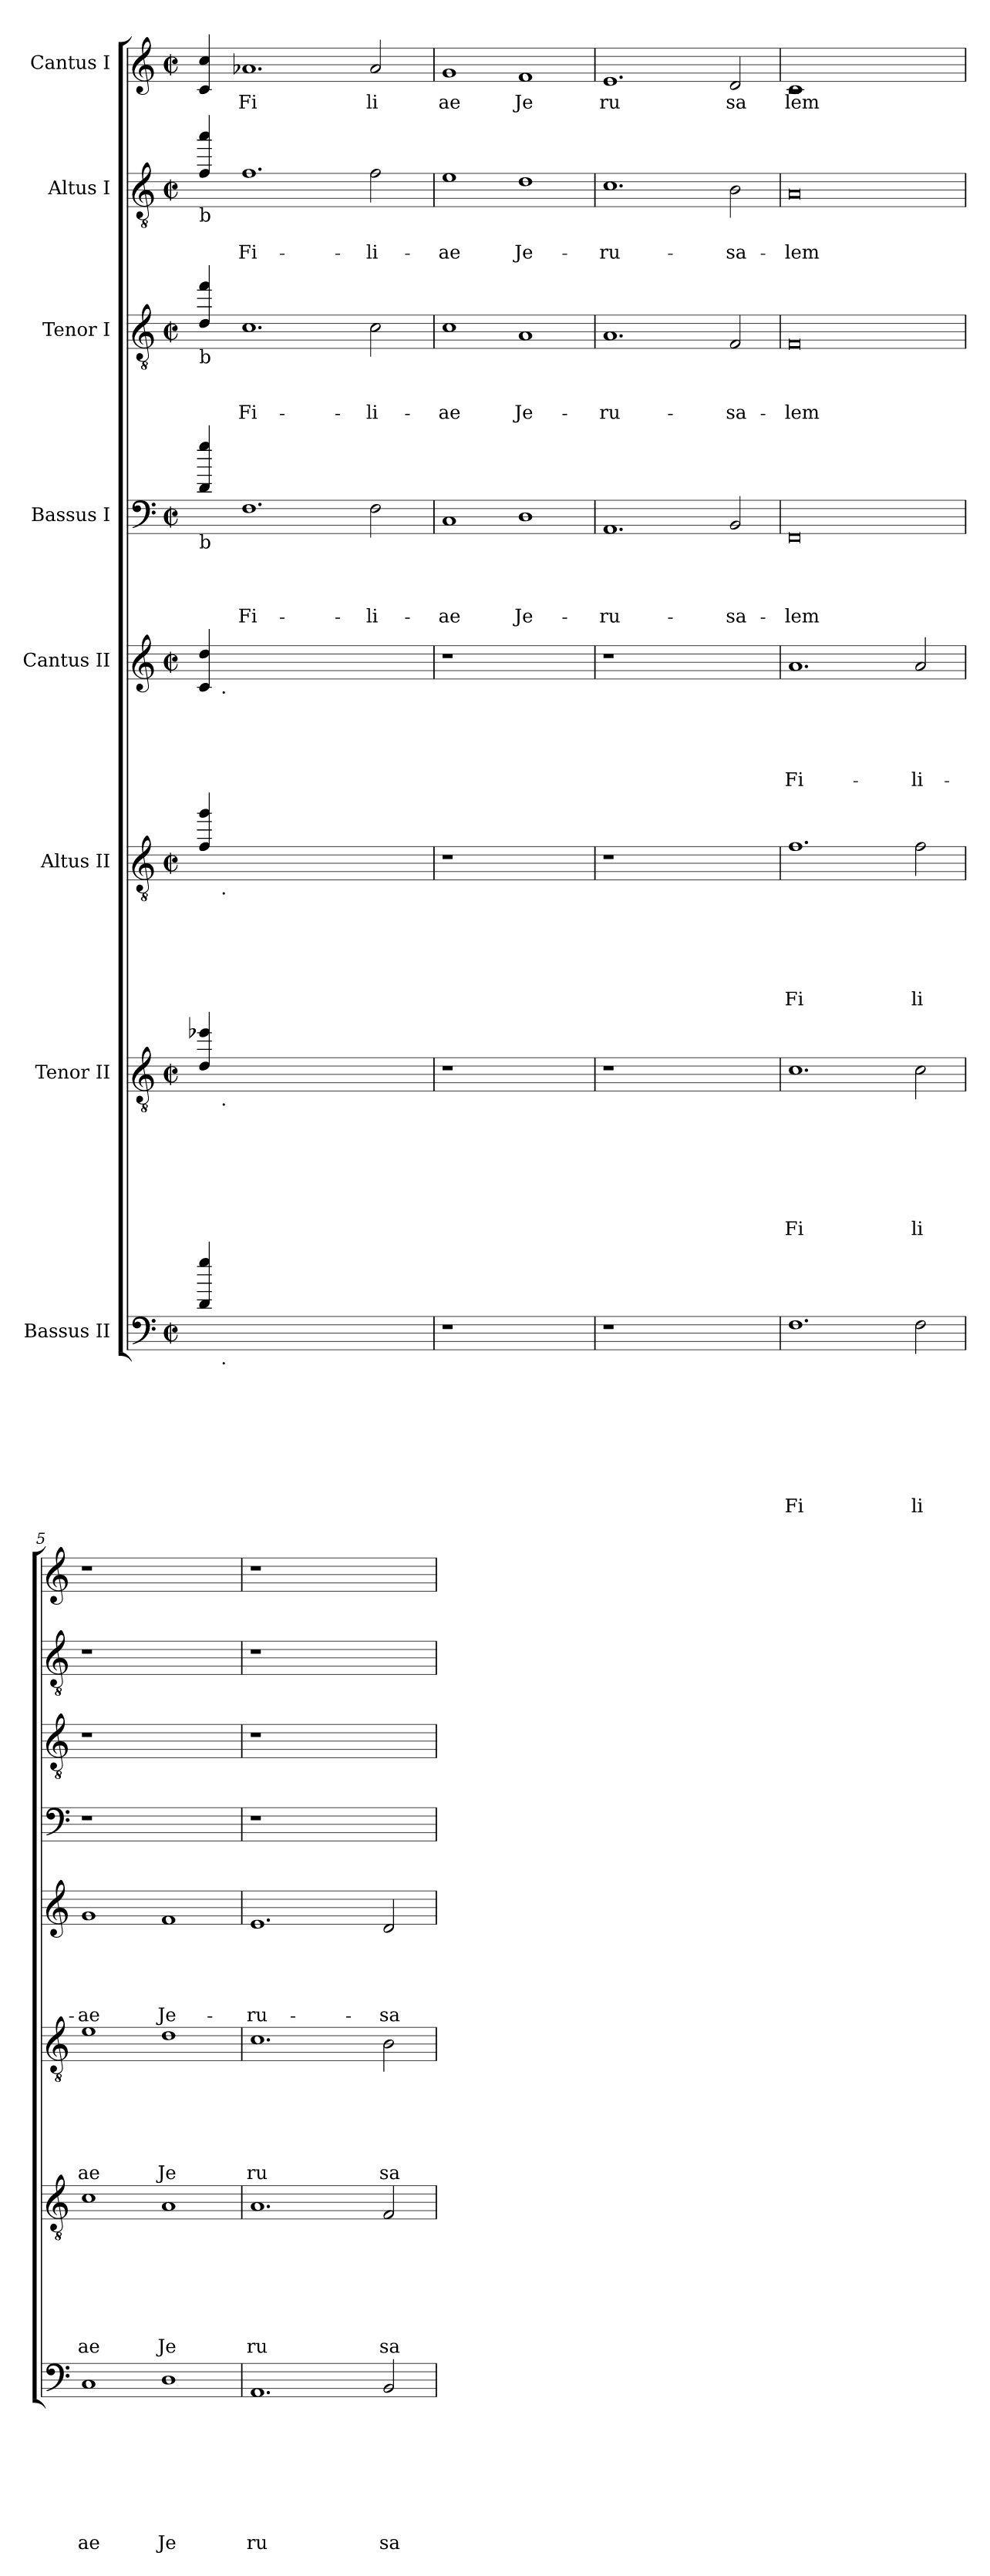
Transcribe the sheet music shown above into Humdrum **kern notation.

**kern	**text	**text	**text	**text	**text	**text	**text	**text	**kern	**text	**text	**text	**text	**text	**text	**text	**kern	**text	**text	**text	**text	**text	**text	**kern	**text	**text	**text	**text	**text	**kern	**text	**text	**text	**text	**kern	**text	**text	**text	**kern	**text	**text	**kern	**text
*part8	*part8	*part8	*part8	*part8	*part8	*part8	*part8	*part8	*part7	*part7	*part7	*part7	*part7	*part7	*part7	*part7	*part6	*part6	*part6	*part6	*part6	*part6	*part6	*part5	*part5	*part5	*part5	*part5	*part5	*part4	*part4	*part4	*part4	*part4	*part3	*part3	*part3	*part3	*part2	*part2	*part2	*part1	*part1
*staff8	*staff8	*staff8	*staff8	*staff8	*staff8	*staff8	*staff8	*staff8	*staff7	*staff7	*staff7	*staff7	*staff7	*staff7	*staff7	*staff7	*staff6	*staff6	*staff6	*staff6	*staff6	*staff6	*staff6	*staff5	*staff5	*staff5	*staff5	*staff5	*staff5	*staff4	*staff4	*staff4	*staff4	*staff4	*staff3	*staff3	*staff3	*staff3	*staff2	*staff2	*staff2	*staff1	*staff1
*I"Bassus II	*	*	*	*	*	*	*	*	*I"Tenor II	*	*	*	*	*	*	*	*I"Altus II	*	*	*	*	*	*	*I"Cantus II	*	*	*	*	*	*I"Bassus I	*	*	*	*	*I"Tenor I	*	*	*	*I"Altus I	*	*	*I"Cantus I	*
*clefF4	*	*	*	*	*	*	*	*	*clefGv2	*	*	*	*	*	*	*	*clefGv2	*	*	*	*	*	*	*clefG2	*	*	*	*	*	*clefF4	*	*	*	*	*clefGv2	*	*	*	*clefGv2	*	*	*clefG2	*
*k[]	*	*	*	*	*	*	*	*	*k[]	*	*	*	*	*	*	*	*k[]	*	*	*	*	*	*	*k[]	*	*	*	*	*	*k[]	*	*	*	*	*k[]	*	*	*	*k[]	*	*	*k[]	*
*C:	*	*	*	*	*	*	*	*	*C:	*	*	*	*	*	*	*	*C:	*	*	*	*	*	*	*C:	*	*	*	*	*	*C:	*	*	*	*	*C:	*	*	*	*C:	*	*	*C:	*
*M2/2	*	*	*	*	*	*	*	*	*M2/2	*	*	*	*	*	*	*	*M2/2	*	*	*	*	*	*	*M2/2	*	*	*	*	*	*M2/2	*	*	*	*	*M2/2	*	*	*	*M2/2	*	*	*M2/2	*
*met(c|)	*	*	*	*	*	*	*	*	*met(c|)	*	*	*	*	*	*	*	*met(c|)	*	*	*	*	*	*	*met(c|)	*	*	*	*	*	*met(c|)	*	*	*	*	*met(c|)	*	*	*	*met(c|)	*	*	*met(c|)	*
=1	=1	=1	=1	=1	=1	=1	=1	=1	=1	=1	=1	=1	=1	=1	=1	=1	=1	=1	=1	=1	=1	=1	=1	=1	=1	=1	=1	=1	=1	=1	=1	=1	=1	=1	=1	=1	=1	=1	=1	=1	=1	=1	=1
!	!	!	!	!	!	!	!	!	!	!	!	!	!	!	!	!	!	!	!	!	!	!	!	!	!	!	!	!	!	!	!	!	!	!	!	!	!	!	!LO:TX:b:t=b	!	!	!	!
!	!	!	!	!	!	!	!	!	!	!	!	!	!	!	!	!	!	!	!	!	!	!	!	!	!	!	!	!	!	!	!	!	!	!	!LO:TX:b:t=b	!	!	!	!	!	!	!	!
!	!	!	!	!	!	!	!	!	!	!	!	!	!	!	!	!	!	!	!	!	!	!	!	!	!	!	!	!	!	!LO:TX:b:t=b	!	!	!	!	!	!	!	!	!	!	!	!	!
!	!	!	!	!	!	!	!	!	!	!	!	!	!	!	!	!	!	!	!	!	!	!	!	!LO:TX:b:t=b	!	!	!	!	!	!	!	!	!	!	!	!	!	!	!	!	!	!	!
!	!	!	!	!	!	!	!	!	!	!	!	!	!	!	!	!	!LO:TX:b:t=b	!	!	!	!	!	!	!	!	!	!	!	!	!	!	!	!	!	!	!	!	!	!	!	!	!	!
!	!	!	!	!	!	!	!	!	!LO:TX:b:t=b	!	!	!	!	!	!	!	!	!	!	!	!	!	!	!	!	!	!	!	!	!	!	!	!	!	!	!	!	!	!	!	!	!	!
!LO:TX:b:t=b	!	!	!	!	!	!	!	!	!	!	!	!	!	!	!	!	!	!	!	!	!	!	!	!	!	!	!	!	!	!	!	!	!	!	!	!	!	!	!	!	!	!	!
*^	*	*	*	*	*	*	*	*	*^	*	*	*	*	*	*	*	*^	*	*	*	*	*	*	*^	*	*	*	*	*	*	*	*	*	*	*	*	*	*	*	*	*	*	*
4d/ 4gg/	8ryy	.	.	.	.	.	.	.	.	4d/ 4ee-X/	8ryy	.	.	.	.	.	.	.	4f/ 4gg/	8ryy	.	.	.	.	.	.	4c/ 4dd/	8ryy	.	.	.	.	.	4d/ 4gg/	.	.	.	.	4d/ 4ff/	.	.	.	4f/ 4aa/	.	.	4c/ 4cc/	.
!	!	!	!	!	!	!	!	!	!	!	!	!	!	!	!	!	!	!	!	!	!	!	!	!	!	!	!	!LO:TX:b:t=.	!	!	!	!	!	!	!	!	!	!	!	!	!	!	!	!	!	!	!
!	!	!	!	!	!	!	!	!	!	!	!	!	!	!	!	!	!	!	!	!LO:TX:b:t=.	!	!	!	!	!	!	!	!	!	!	!	!	!	!	!	!	!	!	!	!	!	!	!	!	!	!	!
!	!	!	!	!	!	!	!	!	!	!	!LO:TX:b:t=.	!	!	!	!	!	!	!	!	!	!	!	!	!	!	!	!	!	!	!	!	!	!	!	!	!	!	!	!	!	!	!	!	!	!	!	!
!	!LO:TX:b:t=.	!	!	!	!	!	!	!	!	!	!	!	!	!	!	!	!	!	!	!	!	!	!	!	!	!	!	!	!	!	!	!	!	!	!	!	!	!	!	!	!	!	!	!	!	!	!
.	1ryy	.	.	.	.	.	.	.	.	.	1ryy	.	.	.	.	.	.	.	.	1ryy	.	.	.	.	.	.	.	1ryy	.	.	.	.	.	.	.	.	.	.	.	.	.	.	.	.	.	.	.
!	!	!	!	!	!	!	!	!	!	!	!	!	!	!	!	!	!	!	!	!	!	!	!	!	!	!	!	!	!	!	!	!	!	!	!	!	!	!LO:LY:b	!	!	!	!LO:LY:b	!	!	!LO:LY:b	!	!LO:LY:b
0ryy	.	.	.	.	.	.	.	.	.	0ryy	.	.	.	.	.	.	.	.	0ryy	.	.	.	.	.	.	.	0ryy	.	.	.	.	.	.	1.F	.	.	.	Fi-	1.c	.	.	Fi-	1.f	.	Fi-	1.a-X	Fi
.	1ryy	.	.	.	.	.	.	.	.	.	1ryy	.	.	.	.	.	.	.	.	1ryy	.	.	.	.	.	.	.	1ryy	.	.	.	.	.	.	.	.	.	.	.	.	.	.	.	.	.	.	.
!	!	!	!	!	!	!	!	!	!	!	!	!	!	!	!	!	!	!	!	!	!	!	!	!	!	!	!	!	!	!	!	!	!	!	!	!	!	!LO:LY:b	!	!	!	!LO:LY:b	!	!	!LO:LY:b	!	!LO:LY:b
.	.	.	.	.	.	.	.	.	.	.	.	.	.	.	.	.	.	.	.	.	.	.	.	.	.	.	.	.	.	.	.	.	.	2F\	.	.	.	-li-	2c\	.	.	-li-	2f\	.	-li-	2a-/	li
.	8ryy	.	.	.	.	.	.	.	.	.	8ryy	.	.	.	.	.	.	.	.	8ryy	.	.	.	.	.	.	.	8ryy	.	.	.	.	.	.	.	.	.	.	.	.	.	.	.	.	.	.	.
=2	=2	=2	=2	=2	=2	=2	=2	=2	=2	=2	=2	=2	=2	=2	=2	=2	=2	=2	=2	=2	=2	=2	=2	=2	=2	=2	=2	=2	=2	=2	=2	=2	=2	=2	=2	=2	=2	=2	=2	=2	=2	=2	=2	=2	=2	=2	=2
!	!	!	!	!	!	!	!	!	!	!	!	!	!	!	!	!	!	!	!	!	!	!	!	!	!	!	!	!	!	!	!	!	!	!	!	!	!	!LO:LY:b	!	!	!	!LO:LY:b	!	!	!LO:LY:b	!	!LO:LY:b
*v	*v	*	*	*	*	*	*	*	*	*	*	*	*	*	*	*	*	*	*v	*v	*	*	*	*	*	*	*v	*v	*	*	*	*	*	*	*	*	*	*	*	*	*	*	*	*	*	*	*
*	*	*	*	*	*	*	*	*	*v	*v	*	*	*	*	*	*	*	*	*	*	*	*	*	*	*	*	*	*	*	*	*	*	*	*	*	*	*	*	*	*	*	*	*	*
1r	.	.	.	.	.	.	.	.	1r	.	.	.	.	.	.	.	1r	.	.	.	.	.	.	1r	.	.	.	.	.	1C	.	.	.	-ae	1c	.	.	-ae	1e	.	-ae	1g	ae
!	!	!	!	!	!	!	!	!	!	!	!	!	!	!	!	!	!	!	!	!	!	!	!	!	!	!	!	!	!	!	!	!	!	!LO:LY:b	!	!	!	!LO:LY:b	!	!	!LO:LY:b	!	!LO:LY:b
1ryy	.	.	.	.	.	.	.	.	1ryy	.	.	.	.	.	.	.	1ryy	.	.	.	.	.	.	1ryy	.	.	.	.	.	1D	.	.	.	Je-	1A	.	.	Je-	1d	.	Je-	1f	Je
=3	=3	=3	=3	=3	=3	=3	=3	=3	=3	=3	=3	=3	=3	=3	=3	=3	=3	=3	=3	=3	=3	=3	=3	=3	=3	=3	=3	=3	=3	=3	=3	=3	=3	=3	=3	=3	=3	=3	=3	=3	=3	=3	=3
!	!	!	!	!	!	!	!	!	!	!	!	!	!	!	!	!	!	!	!	!	!	!	!	!	!	!	!	!	!	!	!	!	!	!LO:LY:b	!	!	!	!LO:LY:b	!	!	!LO:LY:b	!	!LO:LY:b
1r	.	.	.	.	.	.	.	.	1r	.	.	.	.	.	.	.	1r	.	.	.	.	.	.	1r	.	.	.	.	.	1.AA	.	.	.	-ru-	1.A	.	.	-ru-	1.c	.	-ru-	1.e	ru
1ryy	.	.	.	.	.	.	.	.	1ryy	.	.	.	.	.	.	.	1ryy	.	.	.	.	.	.	1ryy	.	.	.	.	.	.	.	.	.	.	.	.	.	.	.	.	.	.	.
!	!	!	!	!	!	!	!	!	!	!	!	!	!	!	!	!	!	!	!	!	!	!	!	!	!	!	!	!	!	!	!	!	!	!LO:LY:b	!	!	!	!LO:LY:b	!	!	!LO:LY:b	!	!LO:LY:b
.	.	.	.	.	.	.	.	.	.	.	.	.	.	.	.	.	.	.	.	.	.	.	.	.	.	.	.	.	.	2BB/	.	.	.	-sa-	2F/	.	.	-sa-	2B\	.	-sa-	2d/	sa
=4	=4	=4	=4	=4	=4	=4	=4	=4	=4	=4	=4	=4	=4	=4	=4	=4	=4	=4	=4	=4	=4	=4	=4	=4	=4	=4	=4	=4	=4	=4	=4	=4	=4	=4	=4	=4	=4	=4	=4	=4	=4	=4	=4
*	*	*	*	*	*	*	*	*	*	*	*	*	*	*	*	*	*	*	*	*	*	*	*	*	*	*	*	*	*	*	*	*	*	*	*	*	*	*	*	*	*	*^	*
!	!	!	!	!	!	!	!	!LO:LY:b	!	!	!	!	!	!	!	!LO:LY:b	!	!	!	!	!	!	!LO:LY:b	!	!	!	!	!	!LO:LY:b	!	!	!	!	!LO:LY:b	!	!	!	!LO:LY:b	!	!	!LO:LY:b	!	!LO:N:vis=1	!LO:LY:b
1.F	.	.	.	.	.	.	.	Fi	1.c	.	.	.	.	.	.	Fi	1.f	.	.	.	.	.	Fi	1.a	.	.	.	.	Fi-	0FF	.	.	.	-lem	0F	.	.	-lem	0A	.	-lem	1c	0rc	lem
.	.	.	.	.	.	.	.	.	.	.	.	.	.	.	.	.	.	.	.	.	.	.	.	.	.	.	.	.	.	.	.	.	.	.	.	.	.	.	.	.	.	1ryy	.	.
!	!	!	!	!	!	!	!	!LO:LY:b	!	!	!	!	!	!	!	!LO:LY:b	!	!	!	!	!	!	!LO:LY:b	!	!	!	!	!	!LO:LY:b	!	!	!	!	!	!	!	!	!	!	!	!	!	!	!
2F\	.	.	.	.	.	.	.	li	2c\	.	.	.	.	.	.	li	2f\	.	.	.	.	.	li	2a/	.	.	.	.	-li-	.	.	.	.	.	.	.	.	.	.	.	.	.	.	.
*	*	*	*	*	*	*	*	*	*	*	*	*	*	*	*	*	*	*	*	*	*	*	*	*	*	*	*	*	*	*	*	*	*	*	*	*	*	*	*	*	*	*v	*v	*
=5	=5	=5	=5	=5	=5	=5	=5	=5	=5	=5	=5	=5	=5	=5	=5	=5	=5	=5	=5	=5	=5	=5	=5	=5	=5	=5	=5	=5	=5	=5	=5	=5	=5	=5	=5	=5	=5	=5	=5	=5	=5	=5	=5
!	!	!	!	!	!	!	!	!LO:LY:b	!	!	!	!	!	!	!	!LO:LY:b	!	!	!	!	!	!	!LO:LY:b	!	!	!	!	!	!LO:LY:b	!	!	!	!	!	!	!	!	!	!	!	!	!	!
1C	.	.	.	.	.	.	.	ae	1c	.	.	.	.	.	.	ae	1e	.	.	.	.	.	ae	1g	.	.	.	.	-ae	1r	.	.	.	.	1r	.	.	.	1r	.	.	1r	.
!	!	!	!	!	!	!	!	!LO:LY:b	!	!	!	!	!	!	!	!LO:LY:b	!	!	!	!	!	!	!LO:LY:b	!	!	!	!	!	!LO:LY:b	!	!	!	!	!	!	!	!	!	!	!	!	!	!
1D	.	.	.	.	.	.	.	Je	1A	.	.	.	.	.	.	Je	1d	.	.	.	.	.	Je	1f	.	.	.	.	Je-	1ryy	.	.	.	.	1ryy	.	.	.	1ryy	.	.	1ryy	.
=6	=6	=6	=6	=6	=6	=6	=6	=6	=6	=6	=6	=6	=6	=6	=6	=6	=6	=6	=6	=6	=6	=6	=6	=6	=6	=6	=6	=6	=6	=6	=6	=6	=6	=6	=6	=6	=6	=6	=6	=6	=6	=6	=6
!	!	!	!	!	!	!	!	!LO:LY:b	!	!	!	!	!	!	!	!LO:LY:b	!	!	!	!	!	!	!LO:LY:b	!	!	!	!	!	!LO:LY:b	!	!	!	!	!	!	!	!	!	!	!	!	!	!
1.AA	.	.	.	.	.	.	.	ru	1.A	.	.	.	.	.	.	ru	1.c	.	.	.	.	.	ru	1.e	.	.	.	.	-ru-	1r	.	.	.	.	1r	.	.	.	1r	.	.	1r	.
.	.	.	.	.	.	.	.	.	.	.	.	.	.	.	.	.	.	.	.	.	.	.	.	.	.	.	.	.	.	1ryy	.	.	.	.	1ryy	.	.	.	1ryy	.	.	1ryy	.
!	!	!	!	!	!	!	!	!LO:LY:b	!	!	!	!	!	!	!	!LO:LY:b	!	!	!	!	!	!	!LO:LY:b	!	!	!	!	!	!LO:LY:b	!	!	!	!	!	!	!	!	!	!	!	!	!	!
2BB/	.	.	.	.	.	.	.	sa	2F/	.	.	.	.	.	.	sa	2B\	.	.	.	.	.	sa	2d/	.	.	.	.	-sa-	.	.	.	.	.	.	.	.	.	.	.	.	.	.
=	=	=	=	=	=	=	=	=	=	=	=	=	=	=	=	=	=	=	=	=	=	=	=	=	=	=	=	=	=	=	=	=	=	=	=	=	=	=	=	=	=	=	=
*-	*-	*-	*-	*-	*-	*-	*-	*-	*-	*-	*-	*-	*-	*-	*-	*-	*-	*-	*-	*-	*-	*-	*-	*-	*-	*-	*-	*-	*-	*-	*-	*-	*-	*-	*-	*-	*-	*-	*-	*-	*-	*-	*-
